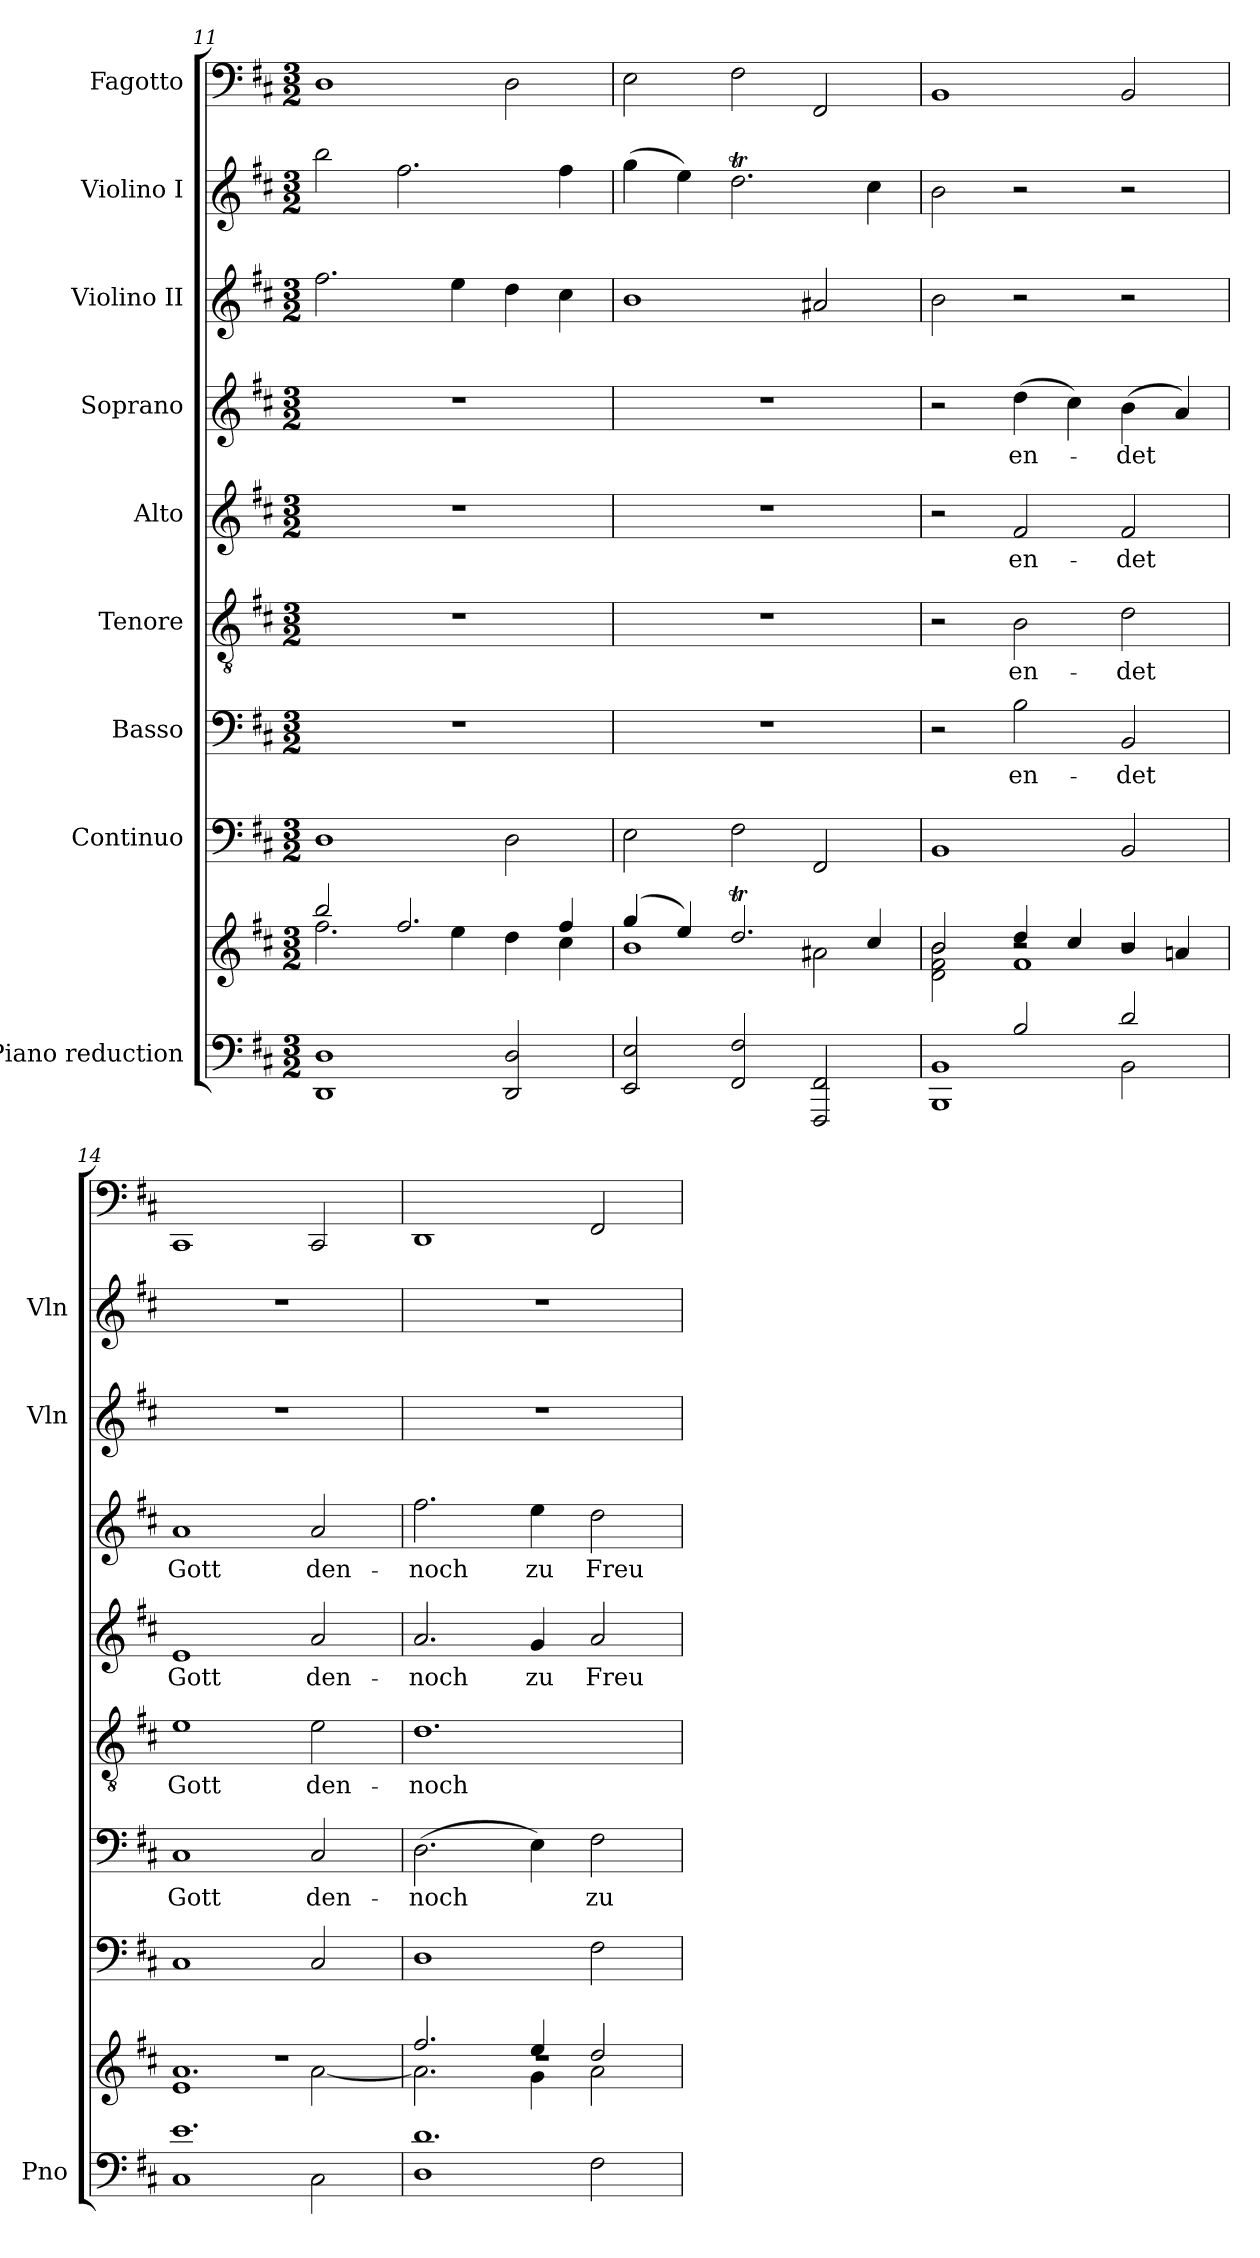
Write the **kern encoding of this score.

**kern	**kern	**kern	**kern	**text	**kern	**text	**kern	**text	**kern	**text	**kern	**kern	**kern
*part9	*part9	*part8	*part7	*part7	*part6	*part6	*part5	*part5	*part4	*part4	*part3	*part2	*part1
*staff10	*staff9	*staff8	*staff7	*staff7	*staff6	*staff6	*staff5	*staff5	*staff4	*staff4	*staff3	*staff2	*staff1
*I"Piano reduction	*	*I"Continuo	*I"Basso	*	*I"Tenore	*	*I"Alto	*	*I"Soprano	*	*I"Violino II	*I"Violino I	*I"Fagotto
*I'Pno	*	*	*	*	*	*	*	*	*	*	*I'Vln	*I'Vln	*
*clefF4	*clefG2	*clefF4	*clefF4	*	*clefGv2	*	*clefG2	*	*clefG2	*	*clefG2	*clefG2	*clefF4
*k[f#c#]	*k[f#c#]	*k[f#c#]	*k[f#c#]	*	*k[f#c#]	*	*k[f#c#]	*	*k[f#c#]	*	*k[f#c#]	*k[f#c#]	*k[f#c#]
*M3/2	*M3/2	*M3/2	*M3/2	*	*M3/2	*	*M3/2	*	*M3/2	*	*M3/2	*M3/2	*M3/2
=11	=11	=11	=11	=11	=11	=11	=11	=11	=11	=11	=11	=11	=11
*	*^	*	*	*	*	*	*	*	*	*	*	*	*
1DD 1D	2bb/	2.ff#\	1D	1.r	.	1.r	.	1.r	.	1.r	.	2.ff#\	2bb\	1D
.	2.ff#/	.	.	.	.	.	.	.	.	.	.	.	2.ff#\	.
.	.	4ee\	.	.	.	.	.	.	.	.	.	4ee\	.	.
2DD/ 2D/	.	4dd\	2D\	.	.	.	.	.	.	.	.	4dd\	.	2D\
.	4ff#/	4cc#\	.	.	.	.	.	.	.	.	.	4cc#\	4ff#\	.
=12	=12	=12	=12	=12	=12	=12	=12	=12	=12	=12	=12	=12	=12	=12
2EE/ 2E/	(4gg/	1b	2E\	1.r	.	1.r	.	1.r	.	1.r	.	1b	(4gg\	2E\
.	4ee/)	.	.	.	.	.	.	.	.	.	.	.	4ee\)	.
2FF#/ 2F#/	2.ddT/	.	2F#\	.	.	.	.	.	.	.	.	.	2.ddT\	2F#\
2FFF#/ 2FF#/	.	2a#X\	2FF#/	.	.	.	.	.	.	.	.	2a#X/	.	2FF#/
.	4cc#/	.	.	.	.	.	.	.	.	.	.	.	4cc#\	.
!!LO:PB:g=z
=13	=13	=13	=13	=13	=13	=13	=13	=13	=13	=13	=13	=13	=13	=13
*^	*	*^	*	*	*	*	*	*	*	*	*	*	*	*
2ryy	1BBB 1BB	2b/	2d!\ 2f#!\ 2b\	2ryy	1BB	2r	.	2r	.	2r	.	2r	.	2b\	2b\	1BB
!	!	!	!	!	!	!	!LO:LY:b	!	!LO:LY:b	!	!LO:LY:b	!	!LO:LY:b	!	!	!
2B!/	.	2r	1f#!	4dd!/	.	2B\	en-	2B\	en-	2f#/	en-	(4dd\	en-	2r	2r	.
.	.	.	.	4cc#!/	.	.	.	.	.	.	.	4cc#\)	.	.	.	.
!	!	!	!	!	!	!	!LO:LY:b	!	!LO:LY:b	!	!LO:LY:b	!	!LO:LY:b	!	!	!
2d!/	2BB\	2r	.	4b!/	2BB/	2BB/	det	2d\	det	2f#/	det	(4b\	-det	2r	2r	2BB/
.	.	.	.	4an!/	.	.	.	.	.	.	.	4a/)	.	.	.	.
=14	=14	=14	=14	=14	=14	=14	=14	=14	=14	=14	=14	=14	=14	=14	=14	=14
!	!	!	!	!	!	!	!LO:LY:b	!	!LO:LY:b	!	!LO:LY:b	!	!LO:LY:b	!	!	!
1.e!	1C#	1.r	1e!	1.a!	1C#	1C#	Gott	1e	Gott	1e	Gott	1a	Gott	1.r	1.r	1CC#
!	!	!	!	!	!	!	!LO:LY:b	!	!LO:LY:b	!	!LO:LY:b	!	!LO:LY:b	!	!	!
.	2C#\	.	[2a!\	.	2C#/	2C#/	den-	2e\	den-	2a/	den-	2a/	den-	.	.	2CC#/
=15	=15	=15	=15	=15	=15	=15	=15	=15	=15	=15	=15	=15	=15	=15	=15	=15
!	!	!	!	!	!	!	!LO:LY:b	!	!LO:LY:b	!	!LO:LY:b	!	!LO:LY:b	!	!	!
1.d!	1D	1.r	2.a!\]	2.ff#!/	1D	(2.D\	noch	1.d	noch	2.a/	noch	2.ff#\	-noch	1.r	1.r	1DD
!	!	!	!	!	!	!	!	!	!	!	!LO:LY:b	!	!LO:LY:b	!	!	!
.	.	.	4g!\	4ee!/	.	4E\)	.	.	.	4g/	zu	4ee\	zu	.	.	.
!	!	!	!	!	!	!	!LO:LY:b	!	!	!	!LO:LY:b	!	!LO:LY:b	!	!	!
.	2F#\	.	2a!\	2dd!/	2F#\	2F#\	zu	.	.	2a/	Freu-	2dd\	Freu-	.	.	2FF#/
*v	*v	*	*	*	*	*	*	*	*	*	*	*	*	*	*	*
*	*v	*v	*v	*	*	*	*	*	*	*	*	*	*	*	*
=	=	=	=	=	=	=	=	=	=	=	=	=	=
*-	*-	*-	*-	*-	*-	*-	*-	*-	*-	*-	*-	*-	*-
